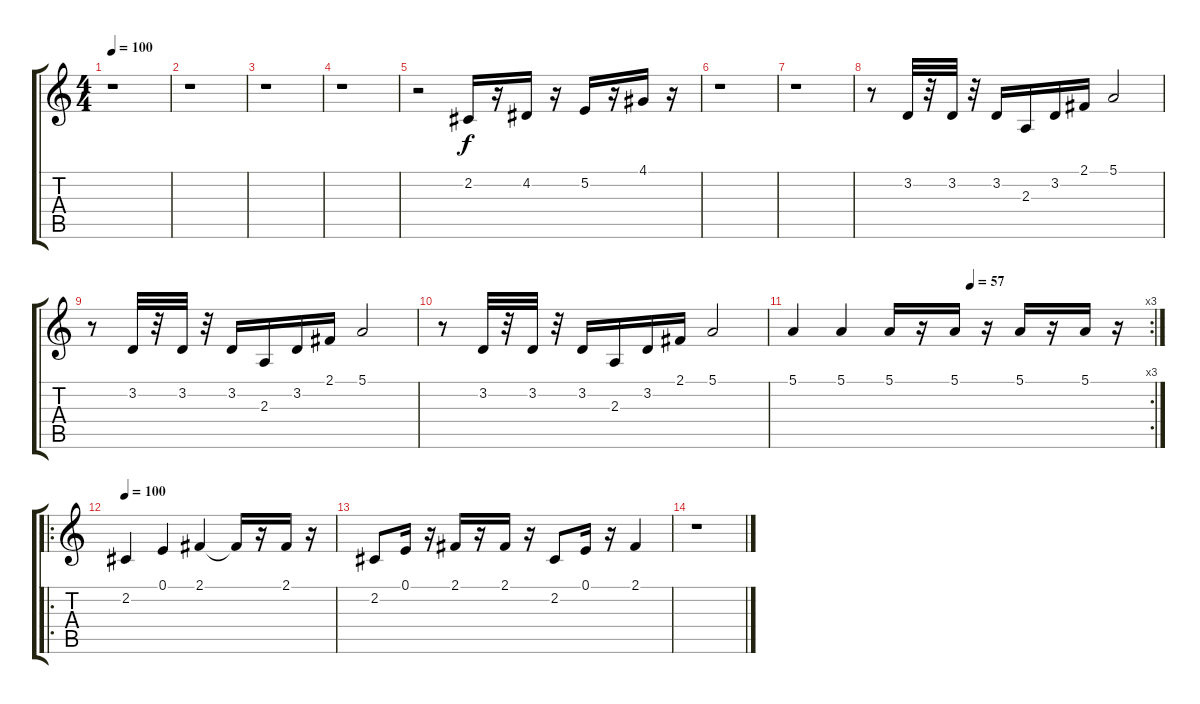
\track "" {instrument flute}
\staff {score tabs}
\tuning (E4 B3 G3 D3 A2 E2) {hide}
\ts (4 4)
\tempo 100
\clef g2
\ks c
r.1{dy f} |
r.1 |
r.1 |
r.1 |
r.2 2.2.16 r.16 4.2.16 r.16 5.2.16 r.16 4.1.16 r.16 |
r.1 |
r.1 |
r.8 3.2.32 r.32 3.2.32 r.32 3.2.16 2.3.16 3.2.16 2.1.16 5.1.2 |
r.8 3.2.32 r.32 3.2.32 r.32 3.2.16 2.3.16 3.2.16 2.1.16 5.1.2 |
r.8 3.2.32 r.32 3.2.32 r.32 3.2.16 2.3.16 3.2.16 2.1.16 5.1.2 |
\rc 3
\tempo (57 0.5)
5.1.4 5.1.4 5.1.16 r.16 5.1.16 r.16 5.1.16 r.16 5.1.16 r.16 |
\ro
\tempo 100
2.2.4{volume 0} 0.1.4 2.1.4 2.1{t}.16 r.16 2.1.16 r.16 |
2.2.8 0.1.16 r.16 2.1.16 r.16 2.1.16 r.16 2.2.8 0.1.16 r.16 2.1.4 |
r.1
